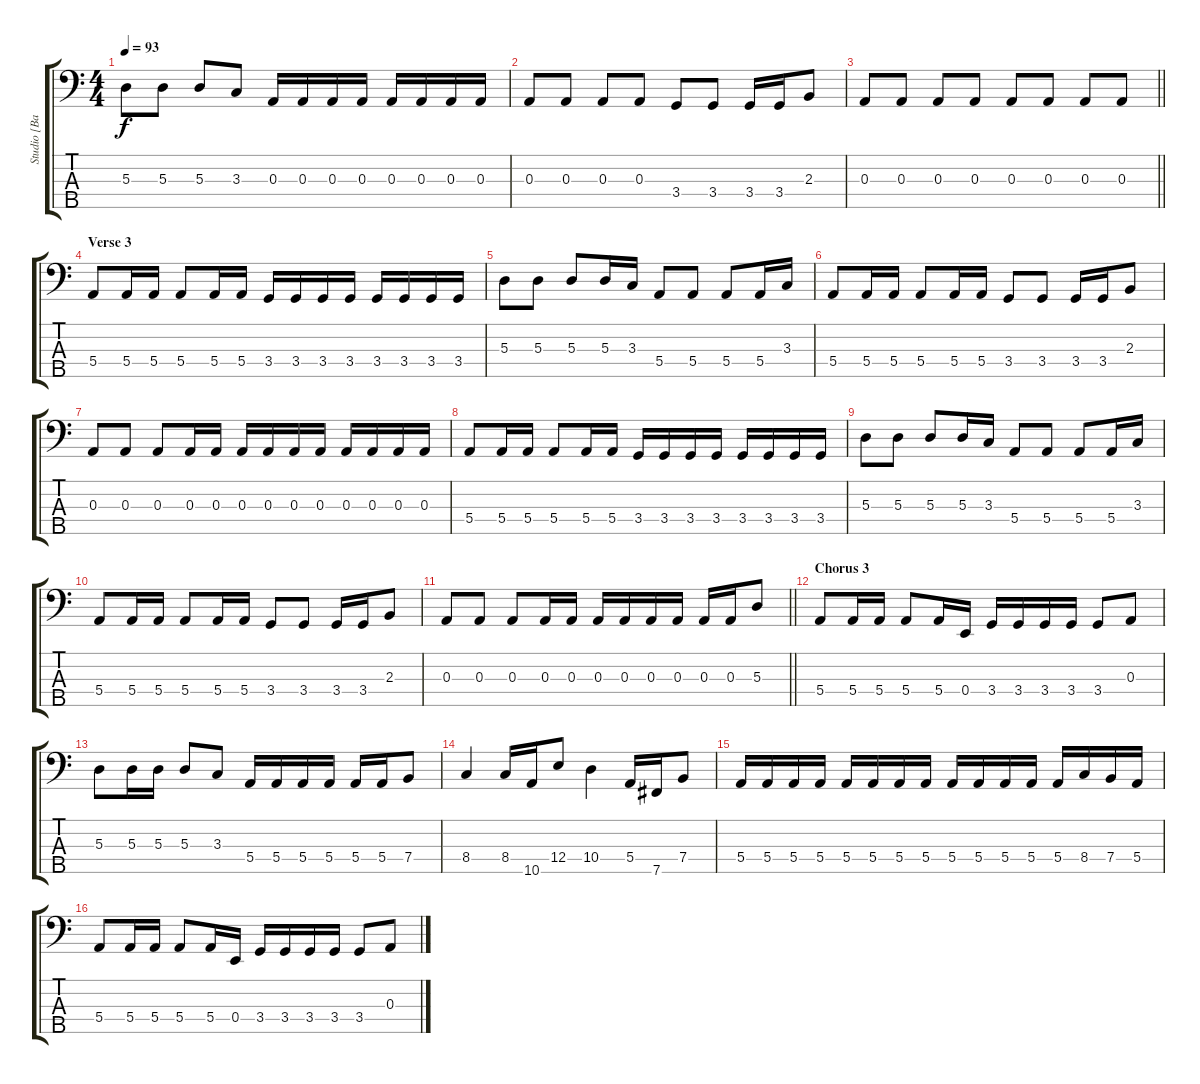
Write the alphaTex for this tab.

\track ("Studio [Bass]" "Studio [Ba") {instrument electricbasspick}
\staff {score tabs}
\tuning (G2 D2 A1 E1 B0) {hide}
\ts (4 4)
\tempo 93
\clef f4
\ks c
5.3.8{dy f} 5.3.8 5.3.8 3.3.8 0.3.16 0.3.16 0.3.16 0.3.16 0.3.16 0.3.16 0.3.16 0.3.16 |
0.3.8 0.3.8 0.3.8 0.3.8 3.4.8 3.4.8 3.4.16 3.4.16 2.3.8 |
\barLineRight lightlight
0.3.8 0.3.8 0.3.8 0.3.8 0.3.8 0.3.8 0.3.8 0.3.8 |
\section ("" "Verse 3")
5.4.8 5.4.16 5.4.16 5.4.8 5.4.16 5.4.16 3.4.16 3.4.16 3.4.16 3.4.16 3.4.16 3.4.16 3.4.16 3.4.16 |
5.3.8 5.3.8 5.3.8 5.3.16 3.3.16 5.4.8 5.4.8 5.4.8 5.4.16 3.3.16 |
5.4.8 5.4.16 5.4.16 5.4.8 5.4.16 5.4.16 3.4.8 3.4.8 3.4.16 3.4.16 2.3.8 |
0.3.8 0.3.8 0.3.8 0.3.16 0.3.16 0.3.16 0.3.16 0.3.16 0.3.16 0.3.16 0.3.16 0.3.16 0.3.16 |
5.4.8 5.4.16 5.4.16 5.4.8 5.4.16 5.4.16 3.4.16 3.4.16 3.4.16 3.4.16 3.4.16 3.4.16 3.4.16 3.4.16 |
5.3.8 5.3.8 5.3.8 5.3.16 3.3.16 5.4.8 5.4.8 5.4.8 5.4.16 3.3.16 |
5.4.8 5.4.16 5.4.16 5.4.8 5.4.16 5.4.16 3.4.8 3.4.8 3.4.16 3.4.16 2.3.8 |
\barLineRight lightlight
0.3.8 0.3.8 0.3.8 0.3.16 0.3.16 0.3.16 0.3.16 0.3.16 0.3.16 0.3.16 0.3.16 5.3.8 |
\section ("" "Chorus 3")
5.4.8 5.4.16 5.4.16 5.4.8 5.4.16 0.4.16 3.4.16 3.4.16 3.4.16 3.4.16 3.4.8 0.3.8 |
5.3.8 5.3.16 5.3.16 5.3.8 3.3.8 5.4.16 5.4.16 5.4.16 5.4.16 5.4.16 5.4.16 7.4.8 |
8.4.4 8.4.16 10.5.16 12.4.8 10.4.4 5.4.16 7.5.16 7.4.8 |
5.4.16 5.4.16 5.4.16 5.4.16 5.4.16 5.4.16 5.4.16 5.4.16 5.4.16 5.4.16 5.4.16 5.4.16 5.4.16 8.4.16 7.4.16 5.4.16 |
5.4.8 5.4.16 5.4.16 5.4.8 5.4.16 0.4.16 3.4.16 3.4.16 3.4.16 3.4.16 3.4.8 0.3.8
